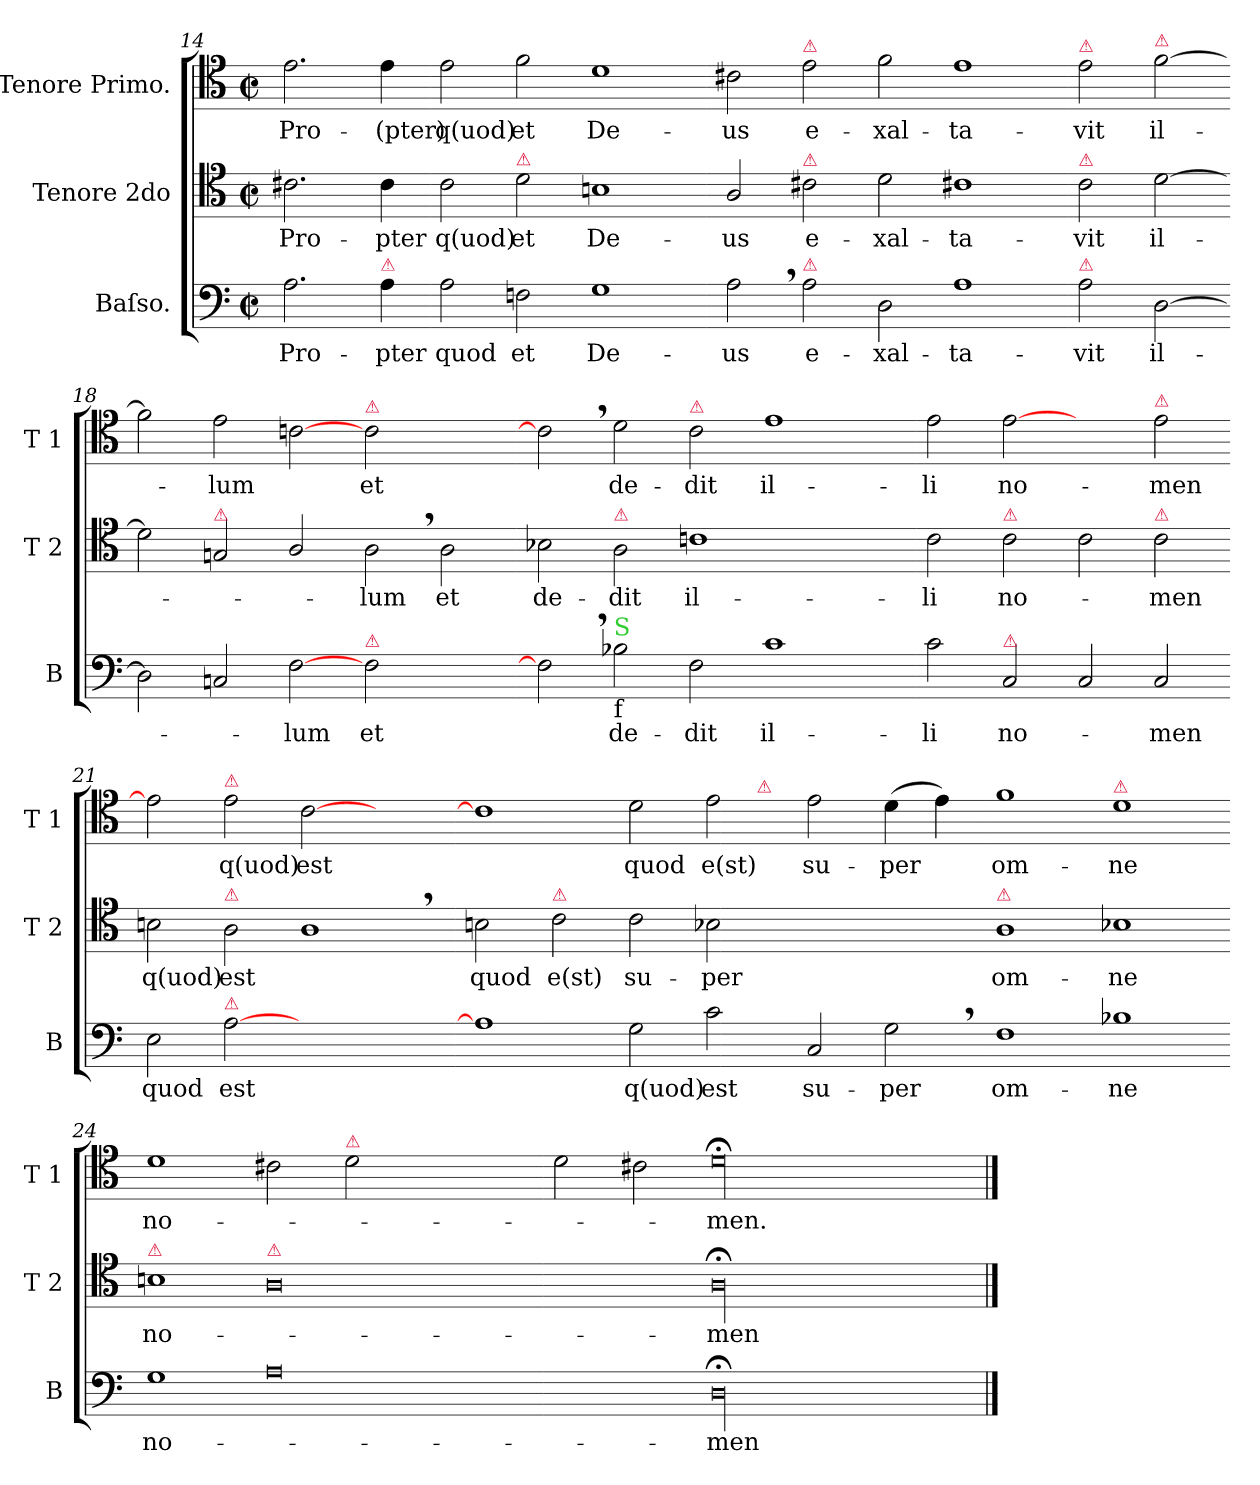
**kern	**text	**kern	**text	**kern	**text
*part3	*part3	*part2	*part2	*part1	*part1
*staff3	*staff3	*staff2	*staff2	*staff1	*staff1
*I"Baſso.	*	*I"Tenore 2do	*	*I"Tenore Primo.	*
*I'B	*	*I'T 2	*	*I'T 1	*
*clefF4	*	*clefC4	*	*clefC4	*
*k[]	*	*k[]	*	*k[]	*
*M2/2	*	*M2/2	*	*M2/2	*
*met(c|)	*	*met(c|)	*	*met(c|)	*
=14	=14	=14	=14	=14	=14
2.A\	Pro-	2.c#X\	Pro-	2.e\	Pro-
!LO:TX:a:color=crimson:t=⚠	!	!	!	!	!
4A\	-pter	4c#\	-pter	4e\	-(pter)
=15-	=15-	=15-	=15-	=15-	=15-
2A\	quod	2c#\	q(uod)	2e\	q(uod)
!	!	!LO:TX:a:color=crimson:t=⚠	!	!	!
2Fn\	et	2d\	et	2f\	et
1G\	De-	1Bn\	De-	1d\	De-
=16-	=16-	=16-	=16-	=16-	=16-
2A,<\	-us	2A/	-us	2c#X\	-us
!	!	!	!	!LO:TX:a:color=crimson:t=⚠	!
!	!	!LO:TX:a:color=crimson:t=⚠	!	!	!
!LO:TX:a:color=crimson:t=⚠	!	!	!	!	!
2A\	e-	2c#X\	e-	2e\	e-
2D\	-xal-	2d\	-xal-	2f\	-xal-
1A\	-ta-	1c#X\	-ta-	1e\	-ta-
=17-	=17-	=17-	=17-	=17-	=17-
!	!	!	!	!LO:TX:a:color=crimson:t=⚠	!
!	!	!LO:TX:a:color=crimson:t=⚠	!	!	!
!LO:TX:a:color=crimson:t=⚠	!	!	!	!	!
2A\	-vit	2c#\	-vit	2e\	-vit
!	!	!	!	!LO:TX:a:color=crimson:t=⚠	!
[2D\	il-	[2d\	il-	[2f\	il-
=18-	=18-	=18-	=18-	=18-	=18-
2D\]	.	2d\]	.	2f\]	.
!	!	!LO:TX:a:color=crimson:t=⚠	!	!	!
2Cn/	.	2Gn/	.	2e\	-lum
[2F\	-lum	2A/	.	[2cn\	.
!	!	!	!	!LO:TX:a:color=crimson:t=⚠	!
!LO:TX:a:color=crimson:t=⚠	!	!	!	!	!
2F\	et	2A,<\	-lum	2c\	et
2ryy	.	2A\	et	2ryy	.
=19-	=19-	=19-	=19-	=19-	=19-
2F,<\]	.	2B-X\	de-	2c,<\]	.
!	!	!LO:TX:a:color=crimson:t=⚠	!	!	!
!LO:TX:a:color=limegreen:t=S	!	!	!	!	!
!LO:TX:b:t=f	!	!	!	!	!
2B-X\	de-	2A\	-dit	2d\	de-
!	!	!	!	!LO:TX:a:color=crimson:t=⚠	!
2F\	-dit	1cn\	il-	2c\	-dit
1c\	il-	.	.	1e\	il-
.	.	2ryy	.	.	.
=20-	=20-	=20-	=20-	=20-	=20-
2c\	-li	2c\	-li	2e\	-li
!	!	!LO:TX:a:color=crimson:t=⚠	!	!	!
!LO:TX:a:color=crimson:t=⚠	!	!	!	!	!
2C/	no-	2c\	no-	[2e\	no-
2C/	.	2c\	.	2ryy	.
!	!	!	!	!LO:TX:a:color=crimson:t=⚠	!
!	!	!LO:TX:a:color=crimson:t=⚠	!	!	!
2C/	-men	2c\	-men	2e\	-men
=21-	=21-	=21-	=21-	=21-	=21-
2E\	quod	2Bn\	q(uod)	2e\]	.
!	!	!	!	!LO:TX:a:color=crimson:t=⚠	!
!	!	!LO:TX:a:color=crimson:t=⚠	!	!	!
!LO:TX:a:color=crimson:t=⚠	!	!	!	!	!
[2A\	est	2A\	est	2e\	q(uod)
1ryy	.	1A,<\	.	[2c\	est
.	.	.	.	2ryy	.
=22-	=22-	=22-	=22-	=22-	=22-
*	*	*	*	*^	*
1A\]	.	2Bn\	quod	1c\]	1..ryy	.
!	!	!LO:TX:a:color=crimson:t=⚠	!	!	!	!
.	.	2c\	e(st)	.	.	.
2G\	q(uod)	2c\	su-	2d\	.	quod
2c\	est	2B-X\	-per	2e\	.	e(st)
!	!	!	!	!	!LO:TX:a:color=crimson:t=⚠	!
.	.	.	.	.	1ryy	.
2C/	su-	1ryy	.	2e\	.	su-
2G,<\	-per	.	.	(4d\	.	-per
.	.	.	.	4e\)	4ryy	.
=23-	=23-	=23-	=23-	=23-	=23-	=23-
!	!	!LO:TX:a:color=crimson:t=⚠	!	!	!	!
*	*	*	*	*v	*v	*
1F\	om-	1A\	om-	1f\	om-
!	!	!	!	!LO:TX:a:color=crimson:t=⚠	!
1B-X\	-ne	1B-X\	-ne	1d\	-ne
=24-	=24-	=24-	=24-	=24-	=24-
!	!	!LO:TX:a:color=crimson:t=⚠	!	!	!
1G\	no-	1Bn\	no-	1d\	no-
!	!	!LO:TX:a:color=crimson:t=⚠	!	!	!
0A\	.	0A\	.	2c#X\	.
!	!	!	!	!LO:TX:a:color=crimson:t=⚠	!
.	.	.	.	2d\	.
.	.	.	.	1ryy	.
=25-	=25-	=25-	=25-	=25-	=25-
1ryy	.	1ryy	.	2d\	.
.	.	.	.	2c#X\	.
00D;<\	-men	00A;<\	-men	00d;<\	-men.
==	==	==	==	==	==
*-	*-	*-	*-	*-	*-
